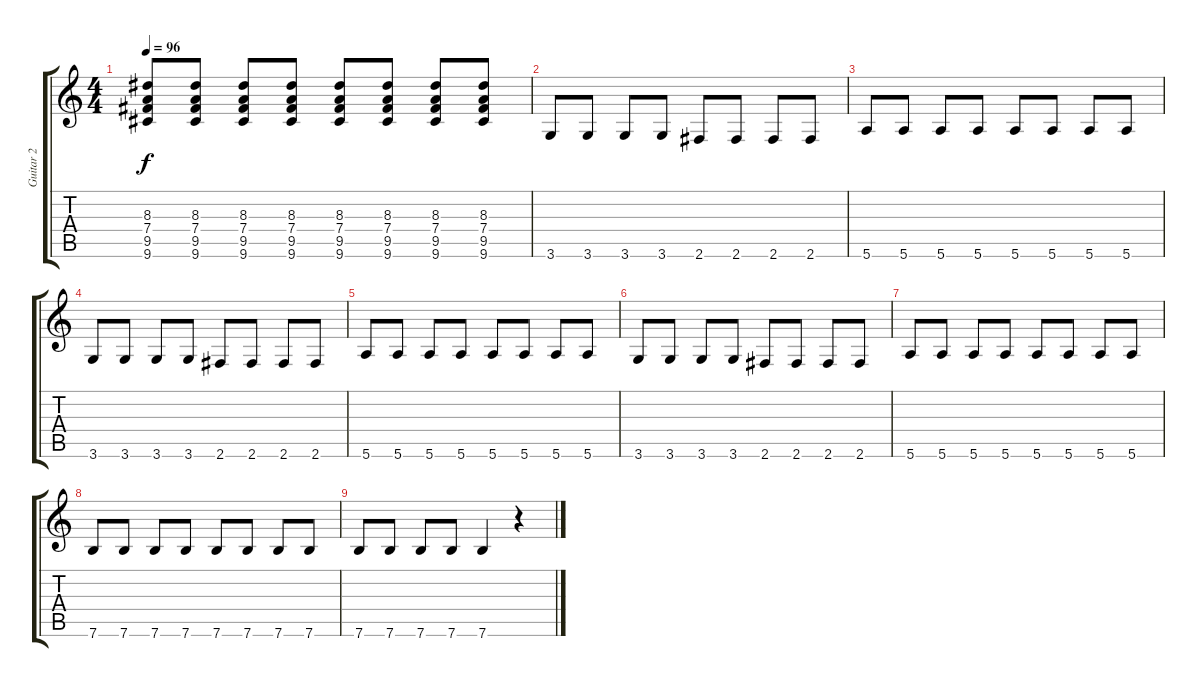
\track ("Guitar 2" "Guitar 2") {instrument overdrivenguitar}
\staff {score tabs}
\tuning (E4 B3 G3 D3 A2 E2) {hide}
\ts (4 4)
\tempo 96
\clef g2
\ks c
(8.3 7.4 9.5 9.6).8{dy f} (8.3 7.4 9.5 9.6).8 (8.3 7.4 9.5 9.6).8 (8.3 7.4 9.5 9.6).8 (8.3 7.4 9.5 9.6).8 (8.3 7.4 9.5 9.6).8 (8.3 7.4 9.5 9.6).8 (8.3 7.4 9.5 9.6).8 |
3.6.8 3.6.8 3.6.8 3.6.8 2.6.8 2.6.8 2.6.8 2.6.8 |
5.6.8 5.6.8 5.6.8 5.6.8 5.6.8 5.6.8 5.6.8 5.6.8 |
3.6.8 3.6.8 3.6.8 3.6.8 2.6.8 2.6.8 2.6.8 2.6.8 |
5.6.8 5.6.8 5.6.8 5.6.8 5.6.8 5.6.8 5.6.8 5.6.8 |
3.6.8 3.6.8 3.6.8 3.6.8 2.6.8 2.6.8 2.6.8 2.6.8 |
5.6.8 5.6.8 5.6.8 5.6.8 5.6.8 5.6.8 5.6.8 5.6.8 |
7.6.8 7.6.8 7.6.8 7.6.8 7.6.8 7.6.8 7.6.8 7.6.8 |
7.6.8 7.6.8 7.6.8 7.6.8 7.6.4 r.4
